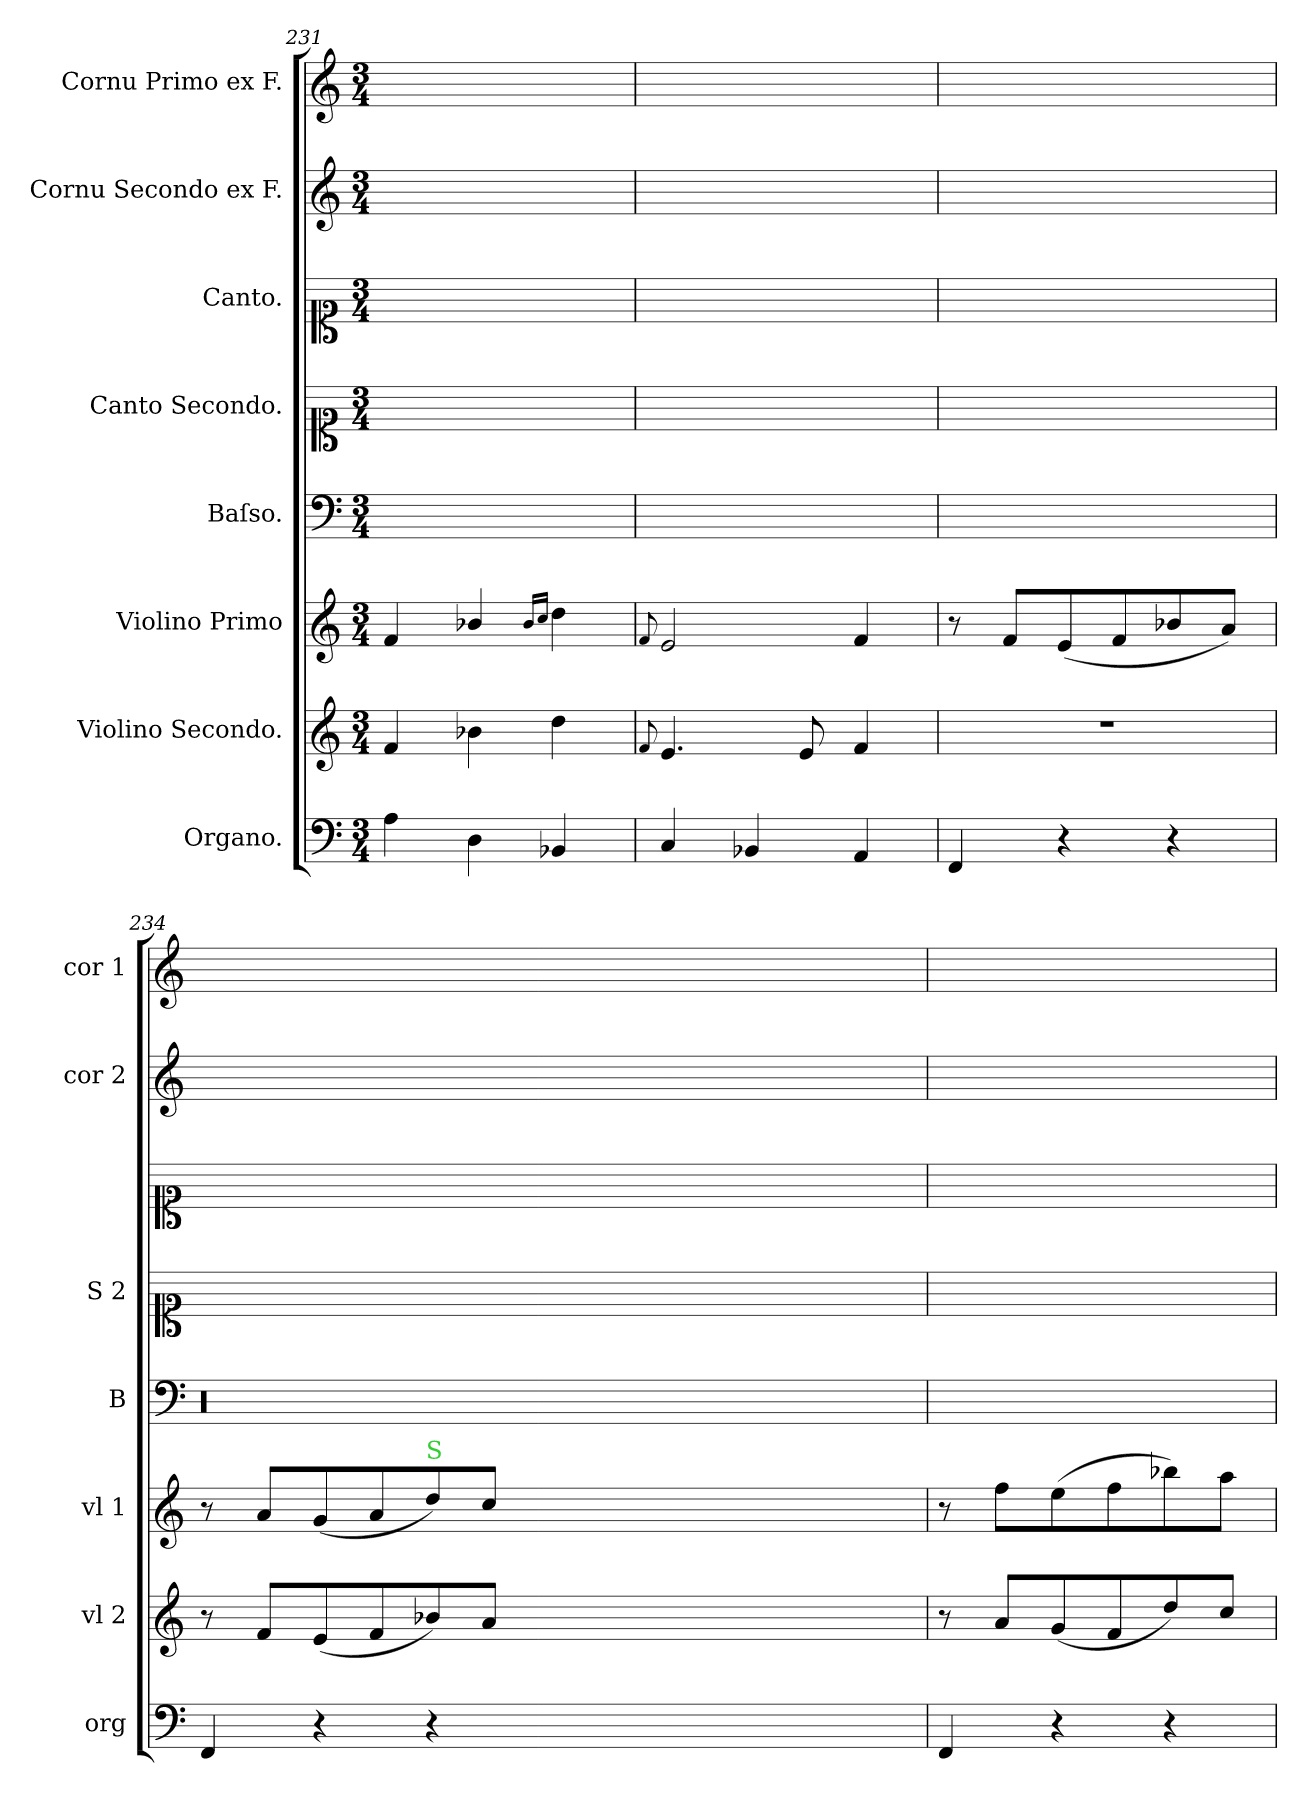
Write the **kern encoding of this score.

**kern	**kern	**kern	**kern	**kern	**kern	**kern	**kern
*part8	*part7	*part6	*part5	*part4	*part3	*part2	*part1
*staff8	*staff7	*staff6	*staff5	*staff4	*staff3	*staff2	*staff1
*I"Organo.	*I"Violino Secondo.	*I"Violino Primo	*I"Baſso.	*I"Canto Secondo.	*I"Canto.	*I"Cornu Secondo ex F.	*I"Cornu Primo ex F.
*I'org	*I'vl 2	*I'vl 1	*I'B	*I'S 2	*	*I'cor 2	*I'cor 1
*clefF4	*clefG2	*clefG2	*clefF4	*clefC1	*clefC1	*clefG2	*clefG2
*	*	*	*	*	*	*ITrd4c7	*ITrd4c7
*M3/4	*M3/4	*M3/4	*M3/4	*M3/4	*M3/4	*M3/4	*M3/4
=231	=231	=231	=231	=231	=231	=231	=231
4A\	4f/	4f/	2.ryy	2.ryy	2.ryy	2.ryy	2.ryy
4D\	4b-\	4b-/	.	.	.	.	.
.	.	16qqb-/LL	.	.	.	.	.
.	.	16qqcc/JJ	.	.	.	.	.
4BB-/	4dd\	4dd\	.	.	.	.	.
=232	=232	=232	=232	=232	=232	=232	=232
.	8qqf/	8qqf/	.	.	.	.	.
4C/	4.e/	2e/	2.ryy	2.ryy	2.ryy	2.ryy	2.ryy
4BB-/	.	.	.	.	.	.	.
.	8e/	.	.	.	.	.	.
4AA/	4f/	4f/	.	.	.	.	.
=233	=233	=233	=233	=233	=233	=233	=233
4FF/	2.r	8r	2.ryy	2.ryy	2.ryy	2.ryy	2.ryy
.	.	8f/L	.	.	.	.	.
4r	.	(8e/	.	.	.	.	.
.	.	8f/	.	.	.	.	.
4r	.	8b-/	.	.	.	.	.
.	.	8a/J)	.	.	.	.	.
=234	=234	=234	=234	=234	=234	=234	=234
!	!	!	!LO:N:vis=00	!	!	!	!
4FF/	8r	8r	0.r	2.ryy	2.ryy	2.ryy	2.ryy
.	8f/L	8a/L	.	.	.	.	.
4r	(8e/	(8g/	.	.	.	.	.
.	8f/	8a/	.	.	.	.	.
!	!	!LO:TX:a:color=limegreen:t=S	!	!	!	!	!
4r	8b-/)	8dd/)	.	.	.	.	.
.	8a/J	8cc/J	.	.	.	.	.
0ryy	0ryy	0ryy	.	0ryy	0ryy	0ryy	0ryy
4ryy	4ryy	4ryy	.	4ryy	4ryy	4ryy	4ryy
=235	=235	=235	=235	=235	=235	=235	=235
4FF/	8r	8r	2.ryy	2.ryy	2.ryy	2.ryy	2.ryy
.	8a/L	8ff\L	.	.	.	.	.
4r	(8g/	(8ee\	.	.	.	.	.
.	8f/	8ff\	.	.	.	.	.
4r	8dd/)	8bb-\)	.	.	.	.	.
.	8cc/J	8aa\J	.	.	.	.	.
=	=	=	=	=	=	=	=
*-	*-	*-	*-	*-	*-	*-	*-
